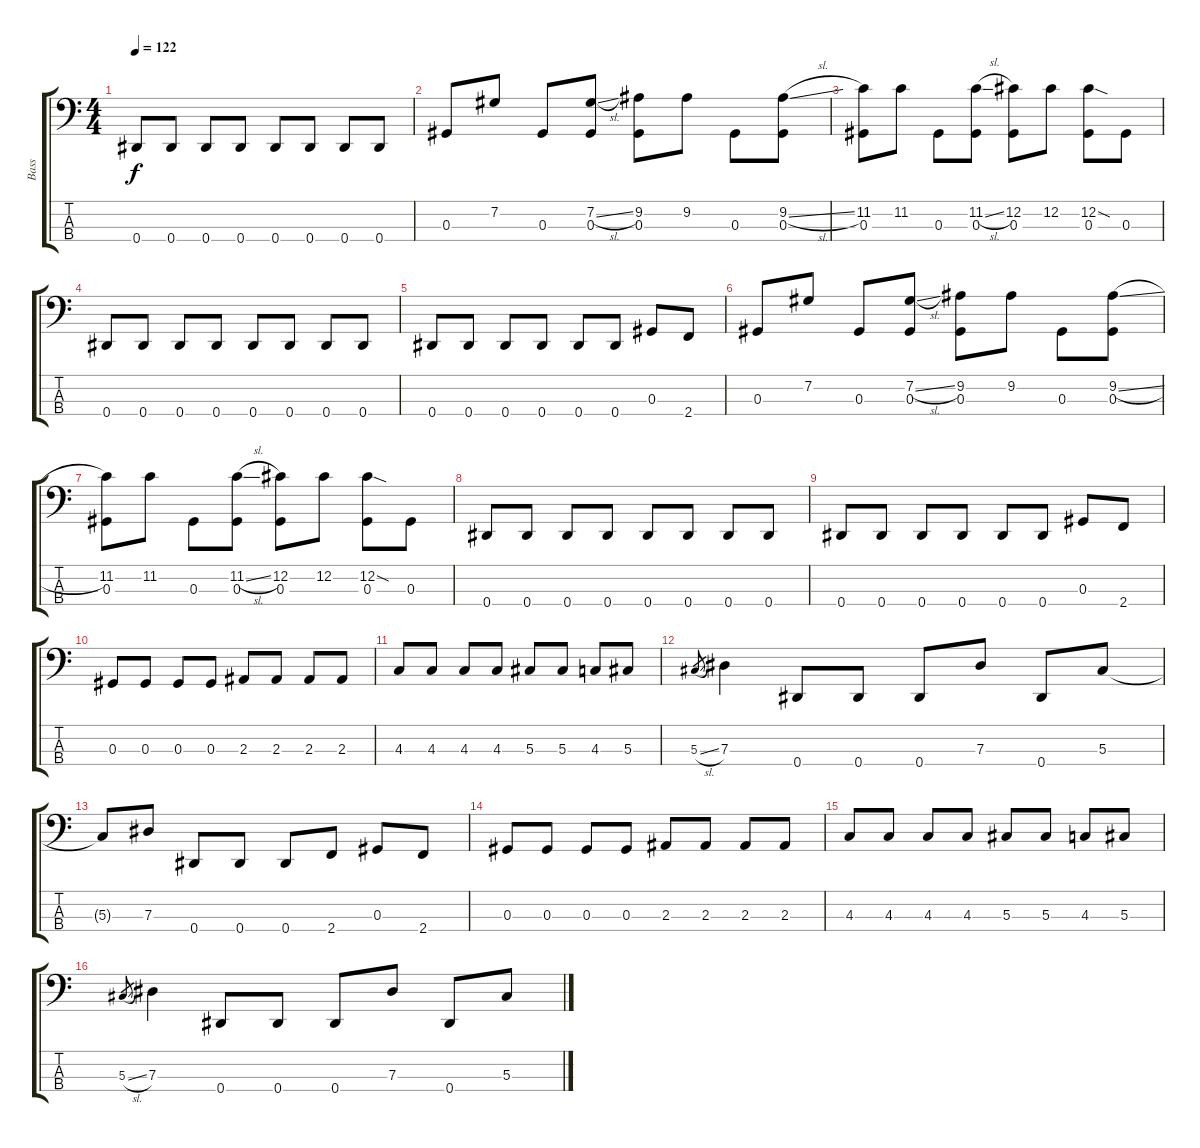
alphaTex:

\track ("Bass" "Bass") {instrument electricbasspick}
\staff {score tabs}
\tuning (Gb2 Db2 Ab1 Eb1) {hide}
\ts (4 4)
\tempo 122
\clef f4
\ks c
0.4.8{dy f} 0.4.8 0.4.8 0.4.8 0.4.8 0.4.8 0.4.8 0.4.8 |
0.3.8 7.2.8 0.3.8 (7.2{sl} 0.3).8 (9.2 0.3).8 9.2.8 0.3.8 (9.2{sl} 0.3).8 |
(11.2 0.3).8 11.2.8 0.3.8 (11.2{sl} 0.3).8 (12.2 0.3).8 12.2.8 (12.2{sod} 0.3).8 0.3.8 |
0.4.8 0.4.8 0.4.8 0.4.8 0.4.8 0.4.8 0.4.8 0.4.8 |
0.4.8 0.4.8 0.4.8 0.4.8 0.4.8 0.4.8 0.3.8 2.4.8 |
0.3.8 7.2.8 0.3.8 (7.2{sl} 0.3).8 (9.2 0.3).8 9.2.8 0.3.8 (9.2{sl} 0.3).8 |
(11.2 0.3).8 11.2.8 0.3.8 (11.2{sl} 0.3).8 (12.2 0.3).8 12.2.8 (12.2{sod} 0.3).8 0.3.8 |
0.4.8 0.4.8 0.4.8 0.4.8 0.4.8 0.4.8 0.4.8 0.4.8 |
0.4.8 0.4.8 0.4.8 0.4.8 0.4.8 0.4.8 0.3.8 2.4.8 |
0.3.8 0.3.8 0.3.8 0.3.8 2.3.8 2.3.8 2.3.8 2.3.8 |
4.3.8 4.3.8 4.3.8 4.3.8 5.3.8 5.3.8 4.3.8 5.3.8 |
5.3{sl}.8{gr} 7.3.4 0.4.8 0.4.8 0.4.8 7.3.8 0.4.8 5.3.8 |
5.3{t}.8 7.3.8 0.4.8 0.4.8 0.4.8 2.4.8 0.3.8 2.4.8 |
0.3.8 0.3.8 0.3.8 0.3.8 2.3.8 2.3.8 2.3.8 2.3.8 |
4.3.8 4.3.8 4.3.8 4.3.8 5.3.8 5.3.8 4.3.8 5.3.8 |
5.3{sl}.8{gr} 7.3.4 0.4.8 0.4.8 0.4.8 7.3.8 0.4.8 5.3.8
